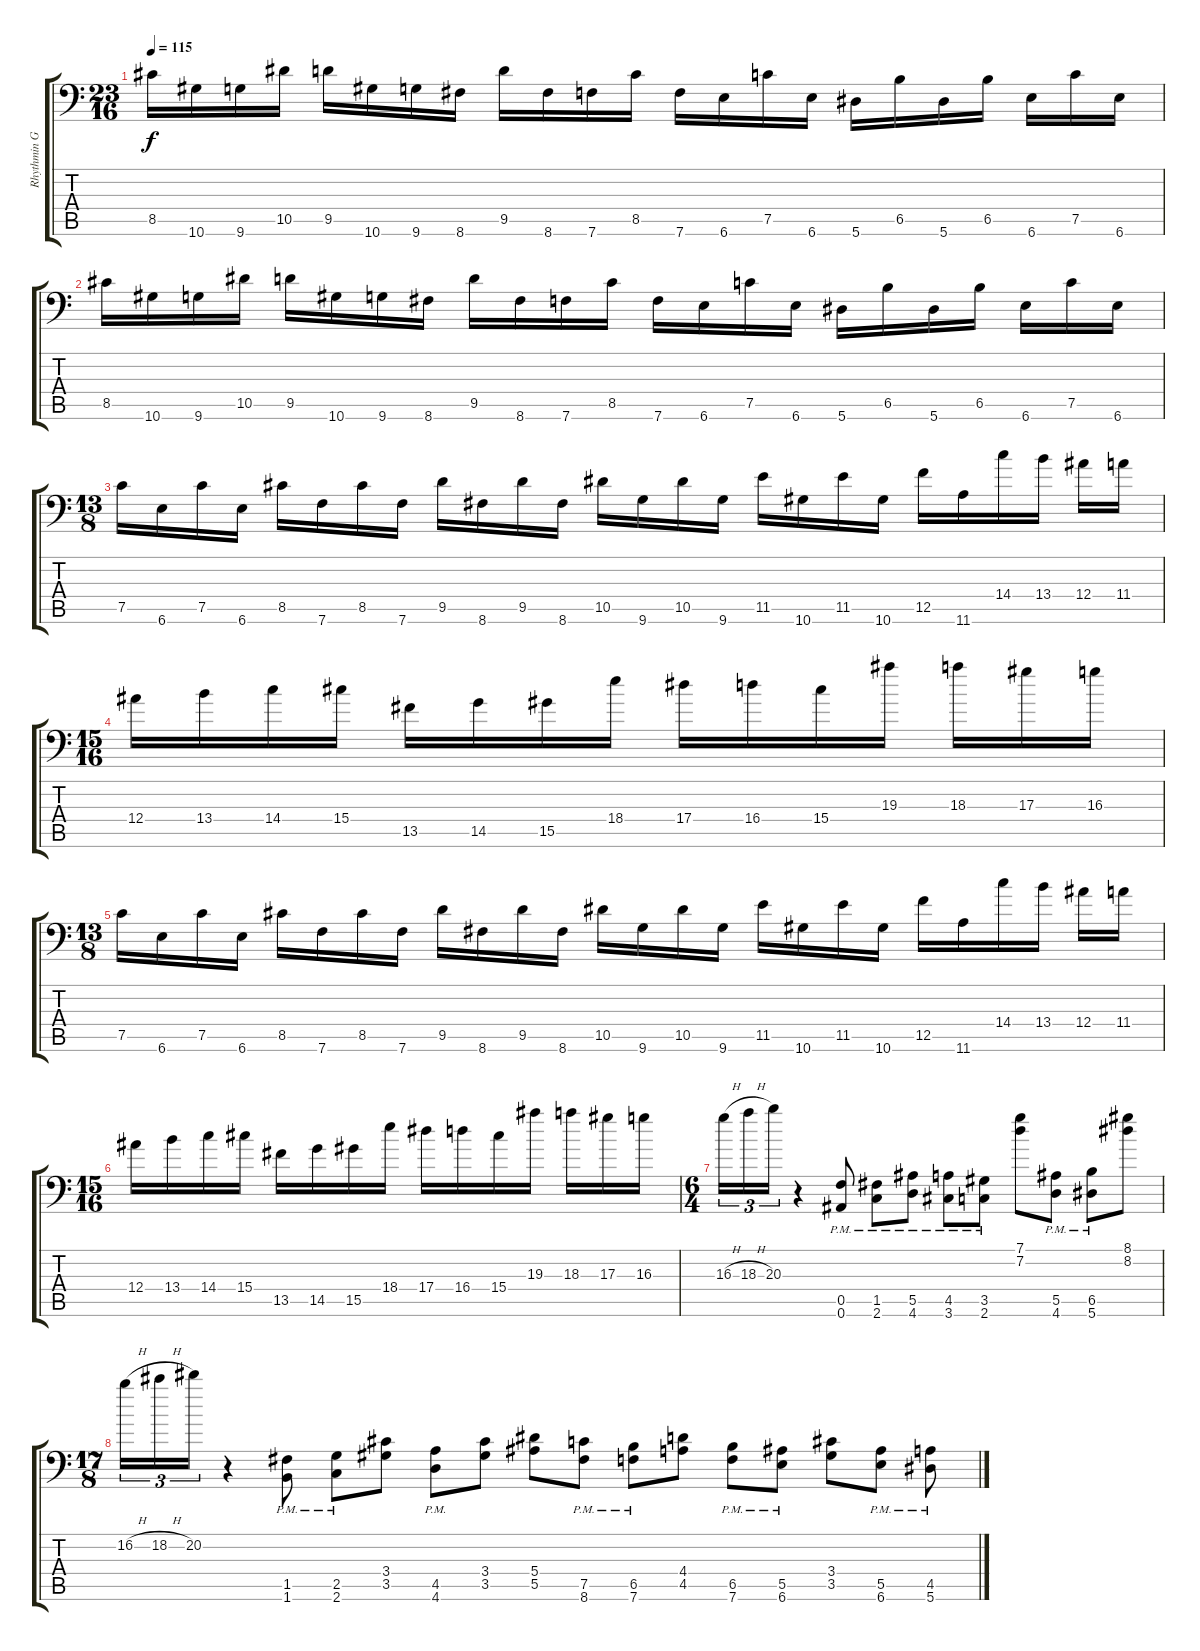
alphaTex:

\track ("Rhythmin Guitar #1" "Rhythmin G") {instrument overdrivenguitar}
\staff {score tabs}
\tuning (C4 G3 Eb3 Bb2 F2 Bb1) {hide}
\ts (23 16)
\tempo 115
\clef f4
\ks c
8.5.16{dy f} 10.6.16 9.6.16 10.5.16 9.5.16 10.6.16 9.6.16 8.6.16 9.5.16 8.6.16 7.6.16 8.5.16 7.6.16 6.6.16 7.5.16 6.6.16 5.6.16 6.5.16 5.6.16 6.5.16 6.6.16 7.5.16 6.6.16 |
8.5.16 10.6.16 9.6.16 10.5.16 9.5.16 10.6.16 9.6.16 8.6.16 9.5.16 8.6.16 7.6.16 8.5.16 7.6.16 6.6.16 7.5.16 6.6.16 5.6.16 6.5.16 5.6.16 6.5.16 6.6.16 7.5.16 6.6.16 |
\ts (13 8)
7.5.16 6.6.16 7.5.16 6.6.16 8.5.16 7.6.16 8.5.16 7.6.16 9.5.16 8.6.16 9.5.16 8.6.16 10.5.16 9.6.16 10.5.16 9.6.16 11.5.16 10.6.16 11.5.16 10.6.16 12.5.16 11.6.16 14.4.16 13.4.16 12.4.16 11.4.16 |
\ts (15 16)
12.4.16 13.4.16 14.4.16 15.4.16 13.5.16 14.5.16 15.5.16 18.4.16 17.4.16 16.4.16 15.4.16 19.3.16 18.3.16 17.3.16 16.3.16 |
\ts (13 8)
7.5.16 6.6.16 7.5.16 6.6.16 8.5.16 7.6.16 8.5.16 7.6.16 9.5.16 8.6.16 9.5.16 8.6.16 10.5.16 9.6.16 10.5.16 9.6.16 11.5.16 10.6.16 11.5.16 10.6.16 12.5.16 11.6.16 14.4.16 13.4.16 12.4.16 11.4.16 |
\ts (15 16)
12.4.16 13.4.16 14.4.16 15.4.16 13.5.16 14.5.16 15.5.16 18.4.16 17.4.16 16.4.16 15.4.16 19.3.16 18.3.16 17.3.16 16.3.16 |
\ts (6 4)
16.3{h}.16{tu (3 2)} 18.3{h}.16{tu (3 2)} 20.3.16{tu (3 2)} r.4 (0.5{pm} 0.6{pm}).8 (1.5{pm} 2.6{pm}).8 (5.5{pm} 4.6{pm}).8 (4.5{pm} 3.6{pm}).8 (3.5{pm} 2.6{pm}).8 (7.1 7.2).8 (5.5{pm} 4.6{pm}).8 (6.5{pm} 5.6{pm}).8 (8.1 8.2).8 |
\ts (17 8)
16.2{h}.16{tu (3 2)} 18.2{h}.16{tu (3 2)} 20.2.16{tu (3 2)} r.4 (1.5{pm} 1.6{pm}).8 (2.5{pm} 2.6{pm}).8 (3.4 3.5).8 (4.5{pm} 4.6{pm}).8 (3.4 3.5).8 (5.4 5.5).8 (7.5{pm} 8.6{pm}).8 (6.5{pm} 7.6{pm}).8 (4.4 4.5).8 (6.5{pm} 7.6{pm}).8 (5.5{pm} 6.6{pm}).8 (3.4 3.5).8 (5.5{pm} 6.6{pm}).8 (4.5{pm} 5.6{pm}).8
